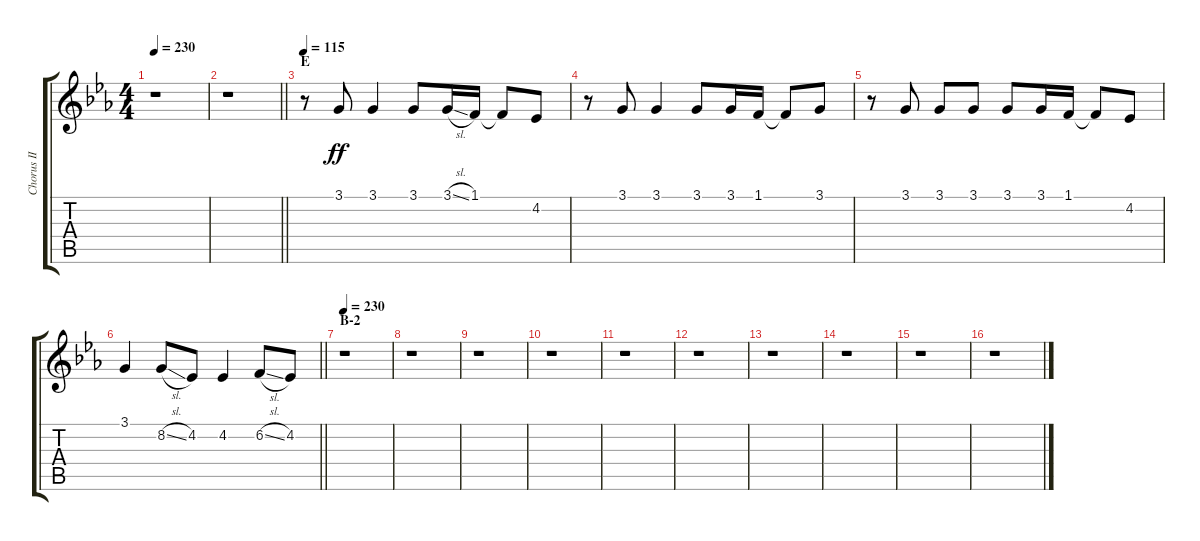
\track ("Chorus II" "Chorus II") {instrument voiceoohs}
\staff {score tabs}
\tuning (E4 B3 G3 D3 A2 E2) {hide}
\ts (4 4)
\tempo 230
\clef g2
\ks eb
r.1{dy ff} |
\barLineRight lightlight
r.1 |
\section ("" "E")
\tempo 115
r.8 3.1.8 3.1.4 3.1.8 3.1{sl}.16 1.1.16 1.1{t}.8 4.2.8 |
r.8 3.1.8 3.1.4 3.1.8 3.1.16 1.1.16 1.1{t}.8 3.1.8 |
r.8 3.1.8 3.1.8 3.1.8 3.1.8 3.1.16 1.1.16 1.1{t}.8 4.2.8 |
\barLineRight lightlight
3.1.4 8.2{sl}.8 4.2.8 4.2.4 6.2{sl}.8 4.2.8 |
\section ("" "B-2")
\tempo 230
r.1 |
r.1 |
r.1 |
r.1 |
r.1 |
r.1 |
r.1 |
r.1 |
r.1 |
r.1
